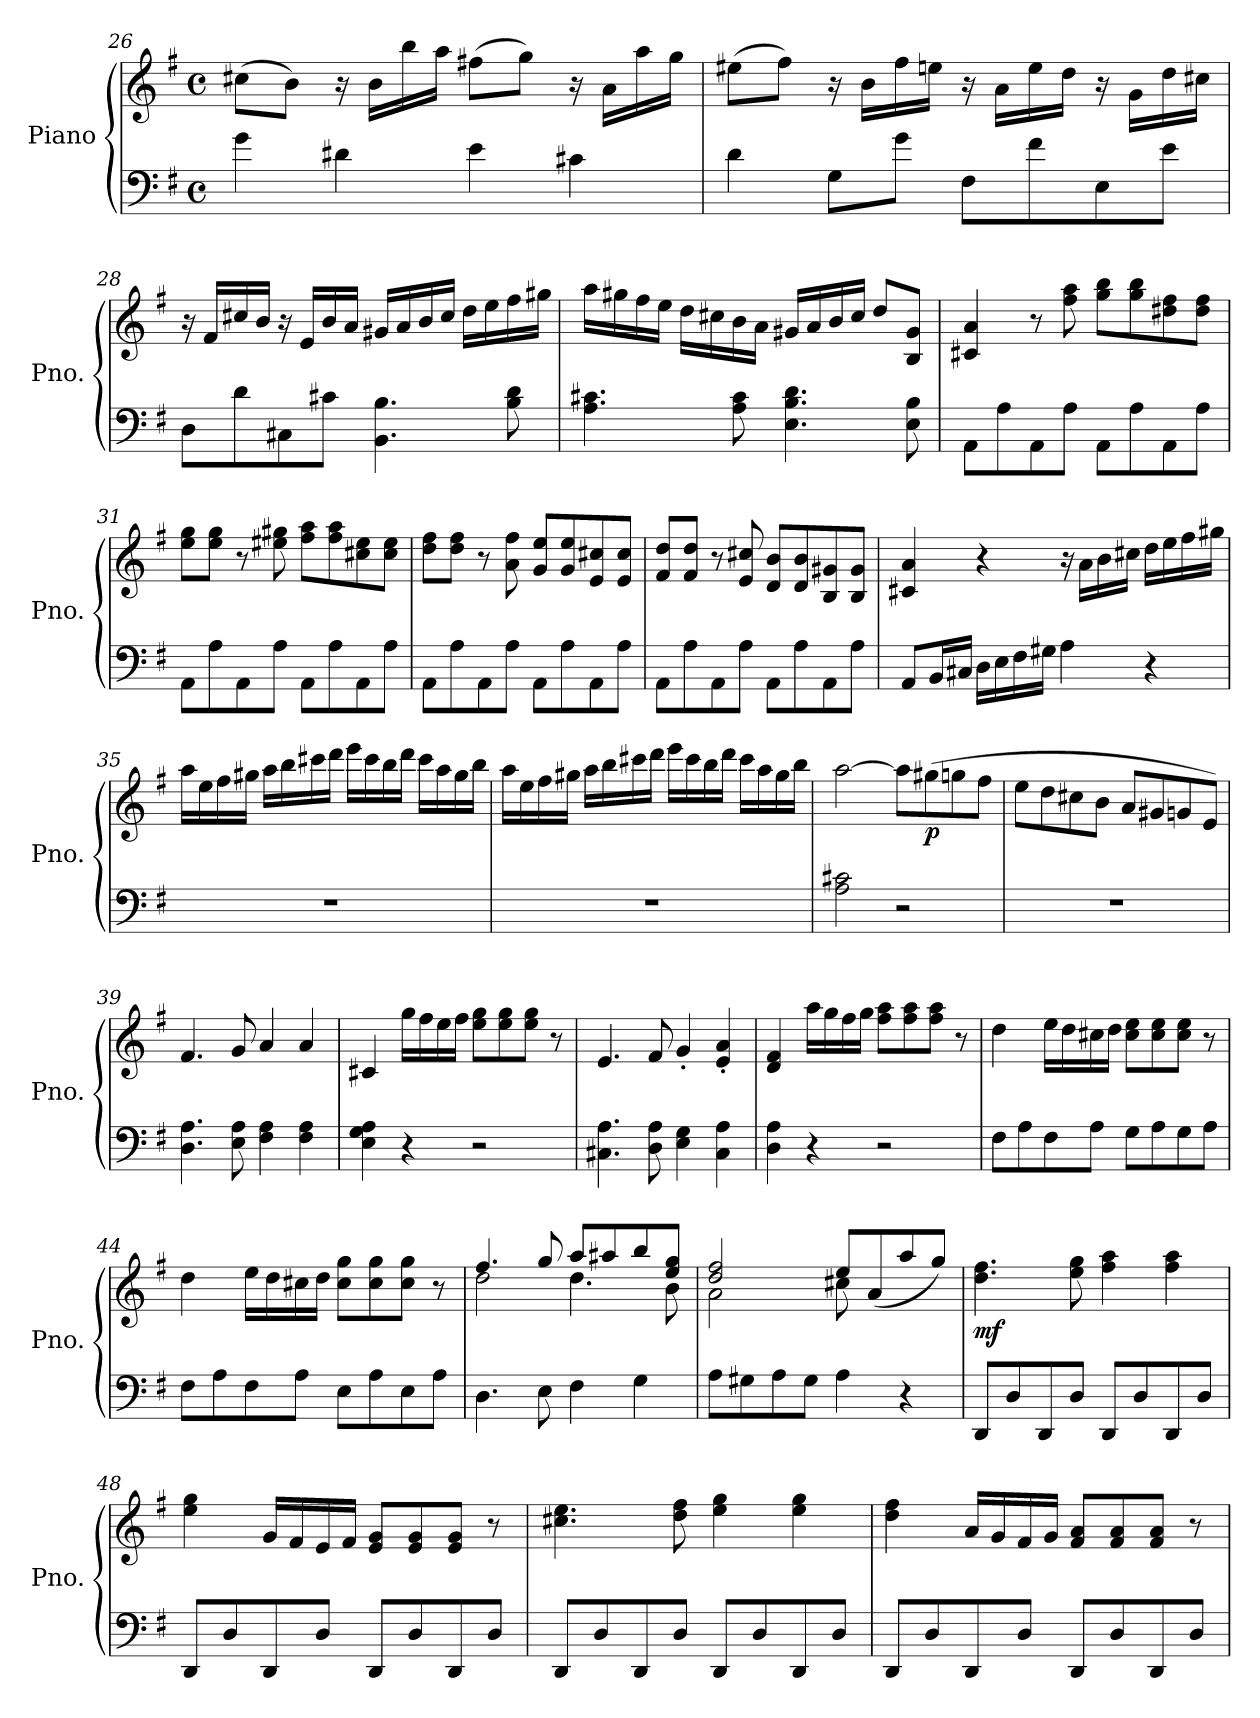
**kern	**kern	**dynam
*part1	*part1	*part1
*staff2	*staff1	*staff1/2
*I"Piano	*	*
*I'Pno.	*	*
*clefF4	*clefG2	*
*k[f#]	*k[f#]	*
*G:	*G:	*
*M4/4	*M4/4	*
*met(c)	*met(c)	*
=26	=26	=26
4g\	(8cc#X\L	.
.	8b\J)	.
4d#X\	16r	.
.	16b\LL	.
.	16bb\	.
.	16aa\JJ	.
4e\	(8ff#X\L	.
.	8gg\J)	.
4c#X\	16r	.
.	16a\LL	.
.	16aa\	.
.	16gg\JJ	.
=27	=27	=27
4d\	(8ee#X\L	.
.	8ff#\J)	.
8G\L	16r	.
.	16b\LL	.
8g\J	16ff#\	.
.	16een\JJ	.
8F#\L	16r	.
.	16a\LL	.
8f#\	16ee\	.
.	16dd\JJ	.
8E\	16r	.
.	16g\LL	.
8e\J	16dd\	.
.	16cc#X\JJ	.
!!LO:LB:g=z
=28	=28	=28
8D\L	16r	.
.	16f#/LL	.
8d\	16cc#X/	.
.	16b/JJ	.
8C#X\	16r	.
.	16e/LL	.
8c#X\J	16b/	.
.	16a/JJ	.
4.BB\ 4.B\	16g#X/LL	.
.	16a/	.
.	16b/	.
.	16cc#/JJ	.
.	16dd\LL	.
.	16ee\	.
8B\ 8d\	16ff#\	.
.	16gg#X\JJ	.
!!LO:LB:g=z
=29	=29	=29
4.A\ 4.c#X\	16aa\LL	.
.	16gg#X\	.
.	16ff#\	.
.	16ee\JJ	.
.	16dd\LL	.
.	16cc#X\	.
8A\ 8c#\	16b\	.
.	16a\JJ	.
4.E\ 4.B\ 4.d\	16g#X/LL	.
.	16a/	.
.	16b/	.
.	16cc#/JJ	.
.	8dd/L	.
8E\ 8B\	8B/ 8g#/J	.
=30	=30	=30
8AA\L	4c#X/ 4a/	.
8A\	.	.
8AA\	8r	.
8A\J	8ff#\ 8aa\	.
8AA\L	8gg\ 8bb\L	.
8A\	8gg\ 8bb\	.
8AA\	8dd#X\ 8ff#\	.
8A\J	8dd#\ 8ff#\J	.
=31	=31	=31
8AA\L	8ee\ 8gg\L	.
8A\	8ee\ 8gg\J	.
8AA\	8r	.
8A\J	8ee#X\ 8gg#X\	.
8AA\L	8ff#\ 8aa\L	.
8A\	8ff#\ 8aa\	.
8AA\	8cc#X\ 8ee#\	.
8A\J	8cc#\ 8ee#\J	.
=32	=32	=32
8AA\L	8dd\ 8ff#\L	.
8A\	8dd\ 8ff#\J	.
8AA\	8r	.
8A\J	8a\ 8ff#\	.
8AA\L	8g/ 8ee/L	.
8A\	8g/ 8ee/	.
8AA\	8e/ 8cc#X/	.
8A\J	8e/ 8cc#/J	.
!!LO:LB:g=z
=33	=33	=33
8AA\L	8f#/ 8dd/L	.
8A\	8f#/ 8dd/J	.
8AA\	8r	.
8A\J	8e/ 8cc#X/	.
8AA\L	8d/ 8b/L	.
8A\	8d/ 8b/	.
8AA\	8B/ 8g#X/	.
8A\J	8B/ 8g#/J	.
=34	=34	=34
8AA/L	4c#X/ 4a/	.
16BB/L	.	.
16C#X/JJ	.	.
16D\LL	4r	.
16E\	.	.
16F#\	.	.
16G#X\JJ	.	.
4A\	16r	.
.	16a\LL	.
.	16b\	.
.	16cc#X\JJ	.
4r	16dd\LL	.
.	16ee\	.
.	16ff#\	.
.	16gg#X\JJ	.
=35	=35	=35
1r	16aa\LL	.
.	16ee\	.
.	16ff#\	.
.	16gg#X\JJ	.
.	16aa\LL	.
.	16bb\	.
.	16ccc#X\	.
.	16ddd\JJ	.
.	16eee\LL	.
.	16ccc#\	.
.	16bb\	.
.	16ddd\JJ	.
.	16ccc#\LL	.
.	16aa\	.
.	16gg#\	.
.	16bb\JJ	.
!!LO:PB:g=z
=36	=36	=36
1r	16aa\LL	.
.	16ee\	.
.	16ff#\	.
.	16gg#X\JJ	.
.	16aa\LL	.
.	16bb\	.
.	16ccc#X\	.
.	16ddd\JJ	.
.	16eee\LL	.
.	16ccc#\	.
.	16bb\	.
.	16ddd\JJ	.
.	16ccc#\LL	.
.	16aa\	.
.	16gg#\	.
.	16bb\JJ	.
=37	=37	=37
2A\ 2c#X\	[2aa\	.
2r	8aa\L]	.
!	!	!LO:DY:b
.	(8gg#X\	p
.	8ggn\	.
.	8ff#\J	.
=38	=38	=38
1r	8ee\L	.
.	8dd\	.
.	8cc#X\	.
.	8b\J	.
.	8a/L	.
.	8g#X/	.
.	8gn/	.
.	8e/J)	.
=39	=39	=39
4.D\ 4.A\	4.f#/	.
8E\ 8A\	8g/	.
4F#\ 4A\	4a/	.
4F#\ 4A\	4a/	.
!!LO:LB:g=z
=40	=40	=40
4E\ 4G\ 4A\	4c#X/	.
4r	16gg\LL	.
.	16ff#\	.
.	16ee\	.
.	16ff#\JJ	.
2r	8ee\ 8gg\L	.
.	8ee\ 8gg\	.
.	8ee\ 8gg\J	.
.	8r	.
=41	=41	=41
4.C#X\ 4.A\	4.e/	.
8D\ 8A\	8f#/	.
4E\ 4G\	4g'/	.
4C#\ 4A\	4e/' 4a/'	.
=42	=42	=42
4D\ 4A\	4d/ 4f#/	.
4r	16aa\LL	.
.	16gg\	.
.	16ff#\	.
.	16gg\JJ	.
2r	8ff#\ 8aa\L	.
.	8ff#\ 8aa\	.
.	8ff#\ 8aa\J	.
.	8r	.
=43	=43	=43
8F#\L	4dd\	.
8A\	.	.
8F#\	16ee\LL	.
.	16dd\	.
8A\J	16cc#X\	.
.	16dd\JJ	.
8G\L	8cc#\ 8ee\L	.
8A\	8cc#\ 8ee\	.
8G\	8cc#\ 8ee\J	.
8A\J	8r	.
!!LO:LB:g=z
=44	=44	=44
8F#\L	4dd\	.
8A\	.	.
8F#\	16ee\LL	.
.	16dd\	.
8A\J	16cc#X\	.
.	16dd\JJ	.
8E\L	8cc#\ 8gg\L	.
8A\	8cc#\ 8gg\	.
8E\	8cc#\ 8gg\J	.
8A\J	8r	.
=45	=45	=45
*	*^	*
4.D\	4.ff#/	2dd\	.
8E\	8gg/	.	.
4F#\	8aa/L	4.dd\	.
.	8aa#X/	.	.
4G\	8bb/	.	.
.	8ee/ 8gg/J	8b\	.
=46	=46	=46	=46
8A\L	2dd/ 2ff#/	2a\	.
8G#X\	.	.	.
8A\	.	.	.
8G#\J	.	.	.
4A\	8ee/L	8cc#X\	.
.	(8a/	8ryy	.
4r	8aa/	4ryy	.
.	8gg/J)	.	.
*	*v	*v	*
=47	=47	=47
!	!	!LO:DY:b
8DD/L	4.dd\ 4.ff#\	mf
8D/	.	.
8DD/	.	.
8D/J	8ee\ 8gg\	.
8DD/L	4ff#\ 4aa\	.
8D/	.	.
8DD/	4ff#\ 4aa\	.
8D/J	.	.
!!LO:LB:g=z
=48	=48	=48
8DD/L	4ee\ 4gg\	.
8D/	.	.
8DD/	16g/LL	.
.	16f#/	.
8D/J	16e/	.
.	16f#/JJ	.
8DD/L	8e/ 8g/L	.
8D/	8e/ 8g/	.
8DD/	8e/ 8g/J	.
8D/J	8r	.
=49	=49	=49
8DD/L	4.cc#X\ 4.ee\	.
8D/	.	.
8DD/	.	.
8D/J	8dd\ 8ff#\	.
8DD/L	4ee\ 4gg\	.
8D/	.	.
8DD/	4ee\ 4gg\	.
8D/J	.	.
=50	=50	=50
8DD/L	4dd\ 4ff#\	.
8D/	.	.
8DD/	16a/LL	.
.	16g/	.
8D/J	16f#/	.
.	16g/JJ	.
8DD/L	8f#/ 8a/L	.
8D/	8f#/ 8a/	.
8DD/	8f#/ 8a/J	.
8D/J	8r	.
=	=	=
*-	*-	*-
